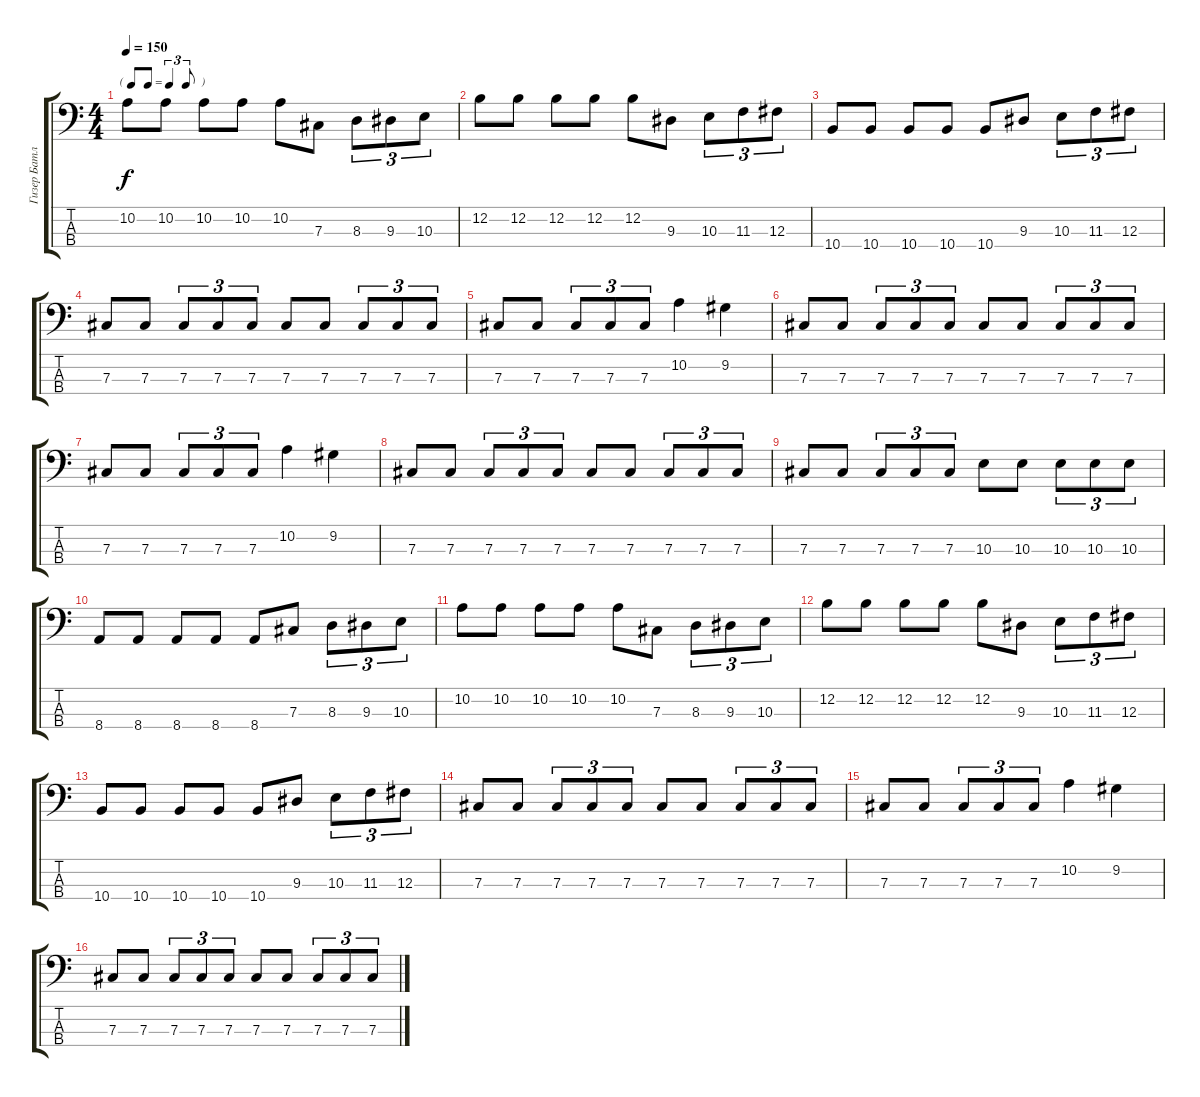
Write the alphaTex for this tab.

\track ("Гизер Батлер" "Гизер Батл") {instrument electricbassfinger}
\staff {score tabs}
\tuning (E2 B1 Gb1 Db1) {hide}
\ts (4 4)
\tf triplet8th
\tempo 150
\clef f4
\ks c
10.2.8{dy f} 10.2.8 10.2.8 10.2.8 10.2.8 7.3.8 8.3.8{tu (3 2)} 9.3.8{tu (3 2)} 10.3.8{tu (3 2)} |
12.2.8 12.2.8 12.2.8 12.2.8 12.2.8 9.3.8 10.3.8{tu (3 2)} 11.3.8{tu (3 2)} 12.3.8{tu (3 2)} |
10.4.8 10.4.8 10.4.8 10.4.8 10.4.8 9.3.8 10.3.8{tu (3 2)} 11.3.8{tu (3 2)} 12.3.8{tu (3 2)} |
7.3.8 7.3.8 7.3.8{tu (3 2)} 7.3.8{tu (3 2)} 7.3.8{tu (3 2)} 7.3.8 7.3.8 7.3.8{tu (3 2)} 7.3.8{tu (3 2)} 7.3.8{tu (3 2)} |
7.3.8 7.3.8 7.3.8{tu (3 2)} 7.3.8{tu (3 2)} 7.3.8{tu (3 2)} 10.2.4 9.2.4 |
7.3.8 7.3.8 7.3.8{tu (3 2)} 7.3.8{tu (3 2)} 7.3.8{tu (3 2)} 7.3.8 7.3.8 7.3.8{tu (3 2)} 7.3.8{tu (3 2)} 7.3.8{tu (3 2)} |
7.3.8 7.3.8 7.3.8{tu (3 2)} 7.3.8{tu (3 2)} 7.3.8{tu (3 2)} 10.2.4 9.2.4 |
7.3.8 7.3.8 7.3.8{tu (3 2)} 7.3.8{tu (3 2)} 7.3.8{tu (3 2)} 7.3.8 7.3.8 7.3.8{tu (3 2)} 7.3.8{tu (3 2)} 7.3.8{tu (3 2)} |
7.3.8 7.3.8 7.3.8{tu (3 2)} 7.3.8{tu (3 2)} 7.3.8{tu (3 2)} 10.3.8 10.3.8 10.3.8{tu (3 2)} 10.3.8{tu (3 2)} 10.3.8{tu (3 2)} |
8.4.8 8.4.8 8.4.8 8.4.8 8.4.8 7.3.8 8.3.8{tu (3 2)} 9.3.8{tu (3 2)} 10.3.8{tu (3 2)} |
10.2.8 10.2.8 10.2.8 10.2.8 10.2.8 7.3.8 8.3.8{tu (3 2)} 9.3.8{tu (3 2)} 10.3.8{tu (3 2)} |
12.2.8 12.2.8 12.2.8 12.2.8 12.2.8 9.3.8 10.3.8{tu (3 2)} 11.3.8{tu (3 2)} 12.3.8{tu (3 2)} |
10.4.8 10.4.8 10.4.8 10.4.8 10.4.8 9.3.8 10.3.8{tu (3 2)} 11.3.8{tu (3 2)} 12.3.8{tu (3 2)} |
7.3.8{volume 16 instrument electricbassfinger} 7.3.8 7.3.8{tu (3 2)} 7.3.8{tu (3 2)} 7.3.8{tu (3 2)} 7.3.8 7.3.8 7.3.8{tu (3 2)} 7.3.8{tu (3 2)} 7.3.8{tu (3 2)} |
7.3.8 7.3.8 7.3.8{tu (3 2)} 7.3.8{tu (3 2)} 7.3.8{tu (3 2)} 10.2.4 9.2.4 |
7.3.8{volume 16} 7.3.8 7.3.8{tu (3 2)} 7.3.8{tu (3 2)} 7.3.8{tu (3 2)} 7.3.8 7.3.8 7.3.8{tu (3 2)} 7.3.8{tu (3 2)} 7.3.8{tu (3 2)}
